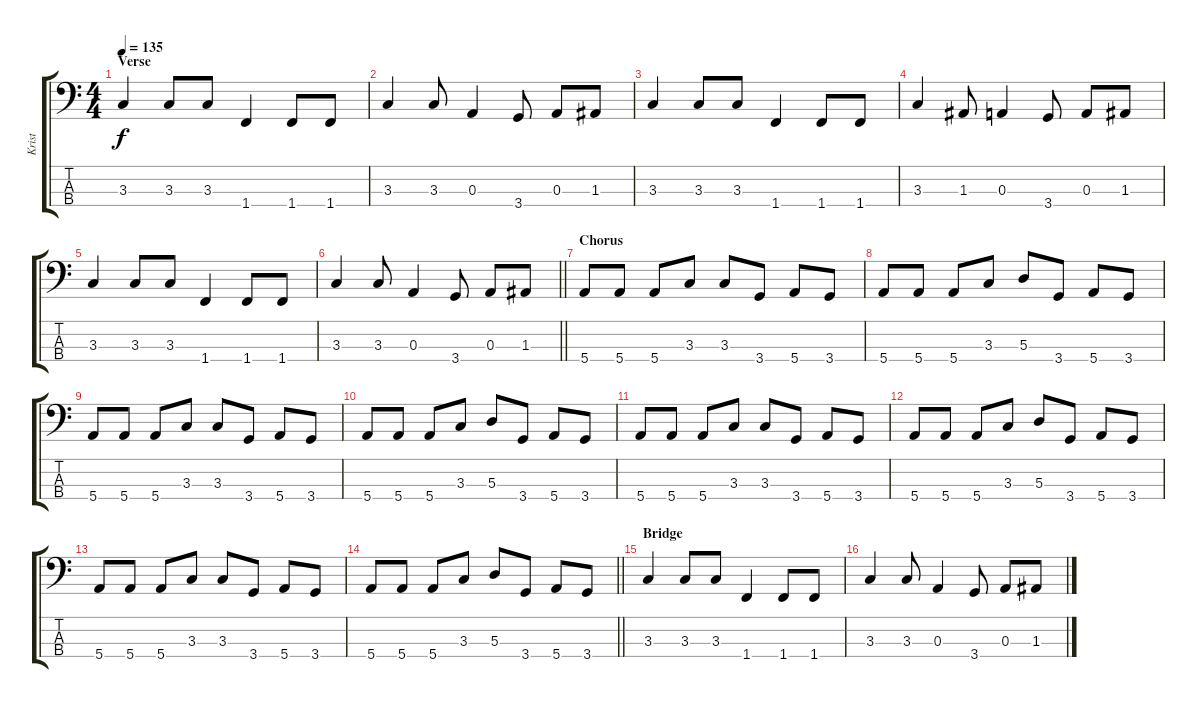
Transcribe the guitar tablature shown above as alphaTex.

\track ("Krist" "Krist") {instrument electricbasspick}
\staff {score tabs}
\tuning (G2 D2 A1 E1) {hide}
\ts (4 4)
\section ("" "Verse")
\tempo 135
\clef f4
\ks c
3.3.4{dy f} 3.3.8 3.3.8 1.4.4 1.4.8 1.4.8 |
3.3.4 3.3.8 0.3.4 3.4.8 0.3.8 1.3.8 |
3.3.4 3.3.8 3.3.8 1.4.4 1.4.8 1.4.8 |
3.3.4 1.3.8 0.3.4 3.4.8 0.3.8 1.3.8 |
3.3.4 3.3.8 3.3.8 1.4.4 1.4.8 1.4.8 |
\barLineRight lightlight
3.3.4 3.3.8 0.3.4 3.4.8 0.3.8 1.3.8 |
\section ("" "Chorus")
5.4.8 5.4.8 5.4.8 3.3.8 3.3.8 3.4.8 5.4.8 3.4.8 |
5.4.8 5.4.8 5.4.8 3.3.8 5.3.8 3.4.8 5.4.8 3.4.8 |
5.4.8 5.4.8 5.4.8 3.3.8 3.3.8 3.4.8 5.4.8 3.4.8 |
5.4.8 5.4.8 5.4.8 3.3.8 5.3.8 3.4.8 5.4.8 3.4.8 |
5.4.8 5.4.8 5.4.8 3.3.8 3.3.8 3.4.8 5.4.8 3.4.8 |
5.4.8 5.4.8 5.4.8 3.3.8 5.3.8 3.4.8 5.4.8 3.4.8 |
5.4.8 5.4.8 5.4.8 3.3.8 3.3.8 3.4.8 5.4.8 3.4.8 |
\barLineRight lightlight
5.4.8 5.4.8 5.4.8 3.3.8 5.3.8 3.4.8 5.4.8 3.4.8 |
\section ("" "Bridge")
3.3.4 3.3.8 3.3.8 1.4.4 1.4.8 1.4.8 |
3.3.4 3.3.8 0.3.4 3.4.8 0.3.8 1.3.8
